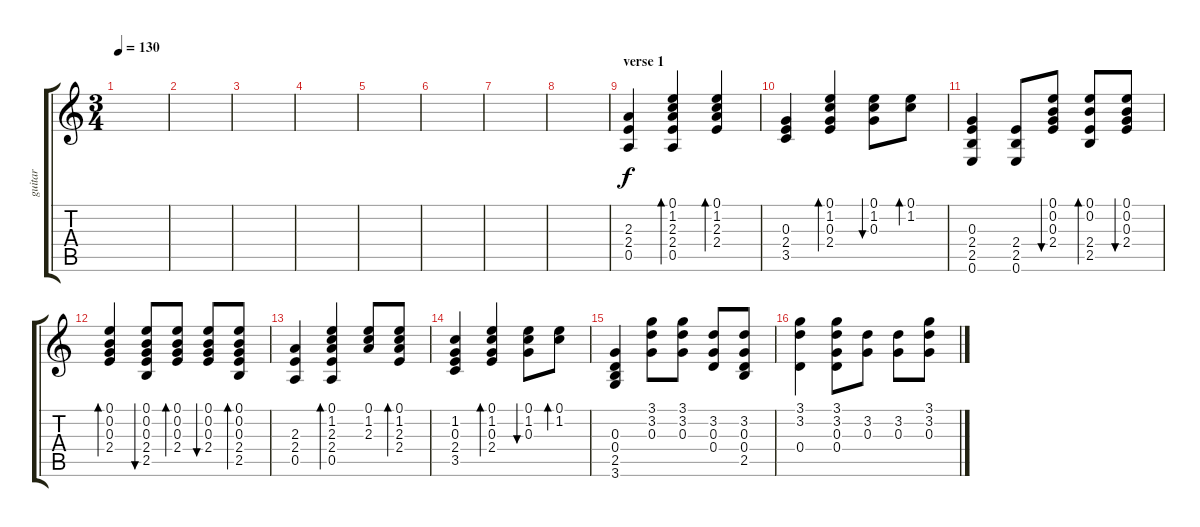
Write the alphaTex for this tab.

\track ("guitar" "guitar") {instrument acousticguitarsteel}
\staff {score tabs}
\tuning (E4 B3 G3 D3 A2 E2) {hide}
\ts (3 4)
\tempo 130
\clef g2
\ks c
|
|
|
|
|
|
|
|
\section ("" "verse 1")
(2.3 2.4 0.5).4 (0.1 1.2 2.3 2.4 0.5).4{bd 30} (0.1 1.2 2.3 2.4).4{bd 30} |
(0.3 2.4 3.5).4 (0.1 1.2 0.3 2.4).4{bd 30} (0.1 1.2 0.3).8{bu 30} (0.1 1.2).8{bd 30} |
(0.3 2.4 2.5 0.6).4 (2.4 2.5 0.6).8 (0.1 0.2 0.3 2.4).8{bu 60} (0.1 0.2 2.4 2.5).8{bd 30} (0.1 0.2 0.3 2.4).8{bu 30} |
(0.1 0.2 0.3 2.4).4{bd 60} (0.1 0.2 0.3 2.4 2.5).8{bu 30} (0.1 0.2 0.3 2.4).8{bd 30} (0.1 0.2 0.3 2.4).8{bu 30} (0.1 0.2 0.3 2.4 2.5).8{bd 30} |
(2.3 2.4 0.5).4 (0.1 1.2 2.3 2.4 0.5).4{bd 30} (0.1 1.2 2.3).8 (0.1 1.2 2.3 2.4).8{bd 30} |
(1.2 0.3 2.4 3.5).4 (0.1 1.2 0.3 2.4).4{bd 30} (0.1 1.2 0.3).8{bu 30} (0.1 1.2).8{bd 30} |
(0.3 0.4 2.5 3.6).4 (3.1 3.2 0.3).8 (3.1 3.2 0.3).8 (3.2 0.3 0.4).8 (3.2 0.3 0.4 2.5).8 |
(3.1 3.2 0.4).4 (3.1 3.2 0.3 0.4).8 (3.2 0.3).8 (3.2 0.3).8 (3.1 3.2 0.3).8
